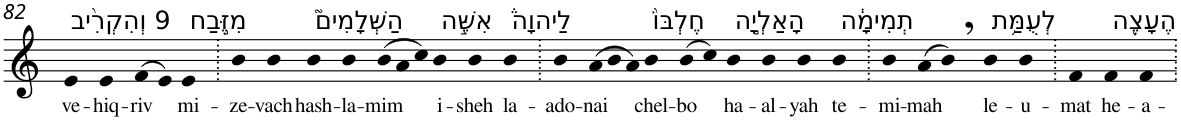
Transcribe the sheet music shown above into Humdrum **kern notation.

**kern	**text
*part1	*part1
*staff1	*staff1
*I"Piano	*
*I'Pno	*
!!LO:PB:g=z
*clefG2	*
*k[]	*
=82	=82
!LO:TX:a:t=9 וְהִקְרִ֨יב	!
!	!LO:LY:b
4e	ve-
!	!LO:LY:b
4e	-hiq-
!	!LO:LY:b
(>8f	-riv
8e)	.
!LO:TX:a:t=מִזֶּ֣בַח	!
!	!LO:LY:b
4e	mi-
=83.	=83.
!	!LO:LY:b
4b	-ze-
!	!LO:LY:b
4b	-vach
!LO:TX:a:t=הַשְּׁלָמִים֮	!
!	!LO:LY:b
4b	hash-
!	!LO:LY:b
4b	-la-
*Xtuplet	*
!	!LO:LY:b
(>12b	-mim
12a	.
12cc)	.
!LO:TX:a:t=אִשֶּׁ֣ה	!
!	!LO:LY:b
4b	i-
!	!LO:LY:b
4b	-sheh
!LO:TX:a:t=לַיהוָה֒	!
!	!LO:LY:b
4b	la-
=84.	=84.
!	!LO:LY:b
4b	-ado-
!	!LO:LY:b
(>12a	-nai
12b	.
12a)	.
!LO:TX:a:t=חֶלְבּוֹ֙	!
!	!LO:LY:b
4b	chel-
!	!LO:LY:b
(>8b	-bo
8cc)	.
!LO:TX:a:t=הָאַלְיָ֣ה	!
!	!LO:LY:b
4b	ha-
!	!LO:LY:b
4b	-al-
!	!LO:LY:b
4b	-yah
!LO:TX:a:t=תְמִימָ֔ה	!
!	!LO:LY:b
4b	te-
=85.	=85.
!	!LO:LY:b
4b	-mi-
!	!LO:LY:b
(>8a	-mah
8b,)	.
!LO:TX:a:t=לְעֻמַּ֥ת	!
!	!LO:LY:b
4b	le-
!	!LO:LY:b
4b	-u-
=86.	=86.
!	!LO:LY:b
4f	-mat
!LO:TX:a:t=הֶעָצֶ֖ה	!
!	!LO:LY:b
4f	he-
!	!LO:LY:b
4f	-a-
=.	=.
*-	*-
